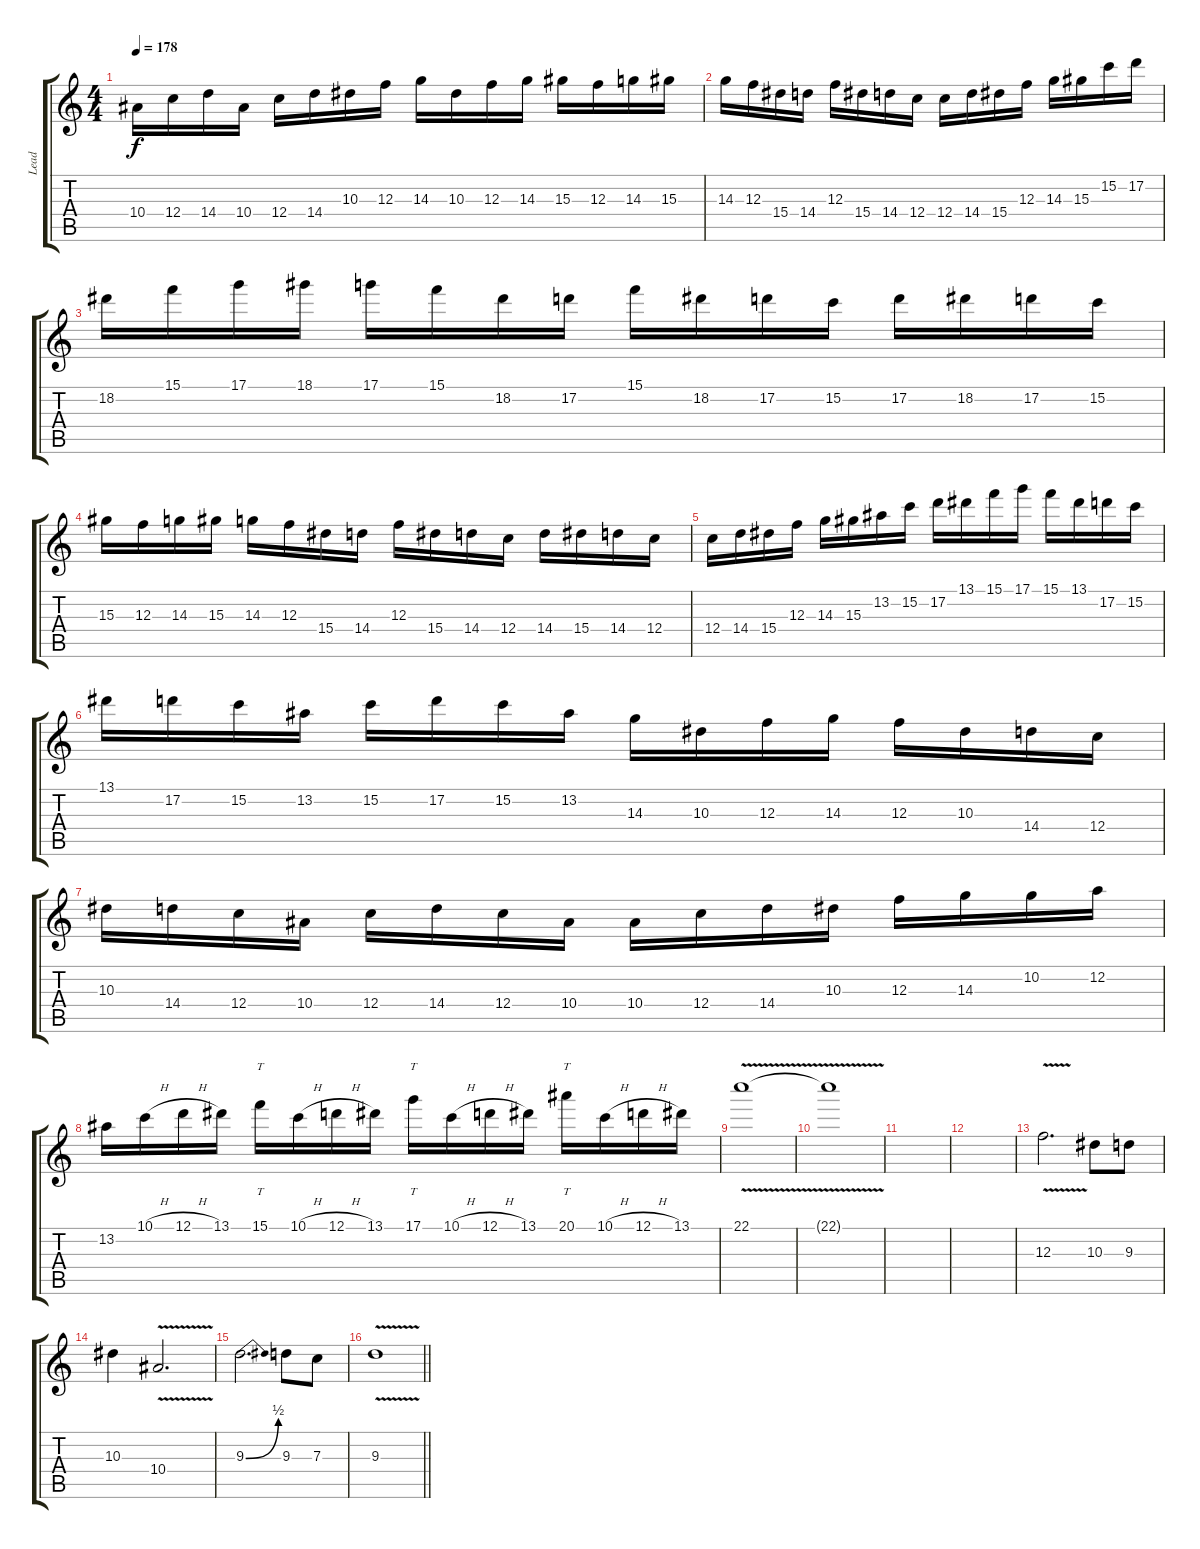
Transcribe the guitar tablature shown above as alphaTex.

\track ("Lead" "Lead") {instrument overdrivenguitar}
\staff {score tabs}
\tuning (D4 A3 F3 C3 G2 D2) {hide}
\ts (4 4)
\tempo 178
\clef g2
\ks c
10.4.16{dy f} 12.4.16 14.4.16 10.4.16 12.4.16 14.4.16 10.3.16 12.3.16 14.3.16 10.3.16 12.3.16 14.3.16 15.3.16 12.3.16 14.3.16 15.3.16 |
14.3.16 12.3.16 15.4.16 14.4.16 12.3.16 15.4.16 14.4.16 12.4.16 12.4.16 14.4.16 15.4.16 12.3.16 14.3.16 15.3.16 15.2.16 17.2.16 |
18.2.16 15.1.16 17.1.16 18.1.16 17.1.16 15.1.16 18.2.16 17.2.16 15.1.16 18.2.16 17.2.16 15.2.16 17.2.16 18.2.16 17.2.16 15.2.16 |
15.3.16 12.3.16 14.3.16 15.3.16 14.3.16 12.3.16 15.4.16 14.4.16 12.3.16 15.4.16 14.4.16 12.4.16 14.4.16 15.4.16 14.4.16 12.4.16 |
12.4.16 14.4.16 15.4.16 12.3.16 14.3.16 15.3.16 13.2.16 15.2.16 17.2.16 13.1.16 15.1.16 17.1.16 15.1.16 13.1.16 17.2.16 15.2.16 |
13.1.16 17.2.16 15.2.16 13.2.16 15.2.16 17.2.16 15.2.16 13.2.16 14.3.16 10.3.16 12.3.16 14.3.16 12.3.16 10.3.16 14.4.16 12.4.16 |
10.3.16 14.4.16 12.4.16 10.4.16 12.4.16 14.4.16 12.4.16 10.4.16 10.4.16 12.4.16 14.4.16 10.3.16 12.3.16 14.3.16 10.2.16 12.2.16 |
13.2.16 10.1{h}.16 12.1{h}.16 13.1.16 15.1.16{tt} 10.1{h}.16 12.1{h}.16 13.1.16 17.1.16{tt} 10.1{h}.16 12.1{h}.16 13.1.16 20.1.16{tt} 10.1{h}.16 12.1{h}.16 13.1.16 |
22.1{v}.1 |
22.1{t}.1 |
|
|
12.3{v}.2{d} 10.3.8 9.3.8 |
10.3.4 10.4{v}.2{d} |
9.3{be (bend 0 0 60 2)}.2{d} 9.3.8 7.3.8 |
\barLineRight lightlight
9.3{v}.1
